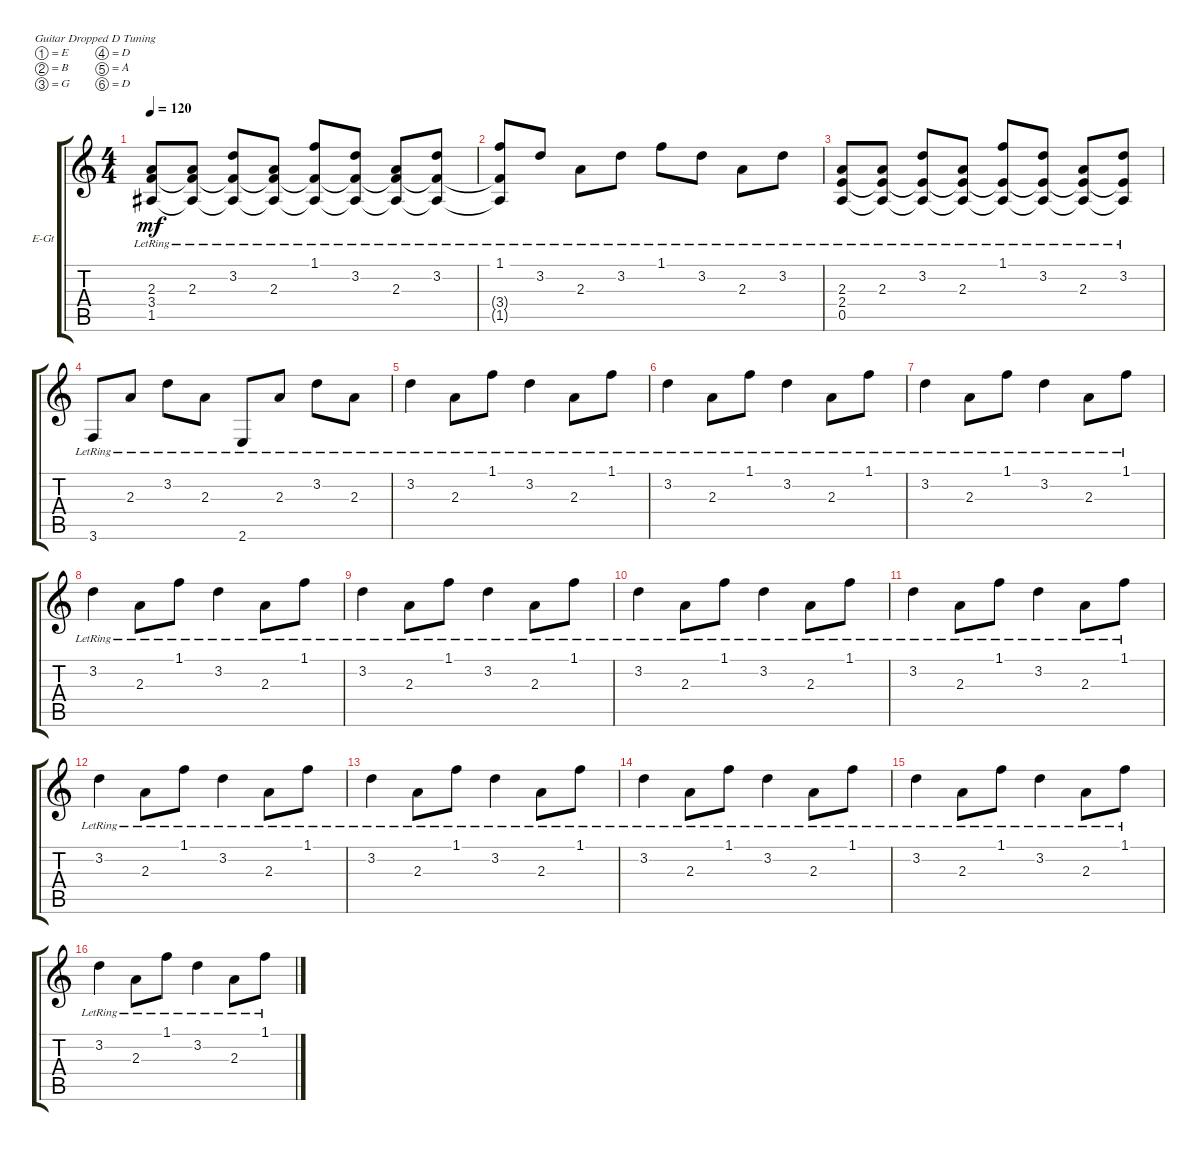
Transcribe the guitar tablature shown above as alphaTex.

\bracketExtendMode groupsimilarinstruments
\firstSystemTrackNameOrientation horizontal
\otherSystemsTrackNameOrientation horizontal
\track ("Melodia" "E-Gt") {instrument distortionguitar}
\staff {score tabs}
\tuning (E4 B3 G3 D3 A2 D2)
\ts (4 4)
\tempo 120
\clef g2
\ks c
(2.3{lr} 3.4 1.5).8{dy mf} (2.3{lr} 3.4{t} 1.5{t}).8 (3.2{lr} 3.4{t} 1.5{t}).8 (2.3{lr} 3.4{t} 1.5{t}).8 (1.1{lr} 3.4{t} 1.5{t}).8 (3.2{lr} 3.4{t} 1.5{t}).8 (2.3{lr} 3.4{t} 1.5{t}).8 (3.2{lr} 3.4{t} 1.5{t}).8 |
(1.1{lr} 3.4{t} 1.5{t}).8 3.2{lr}.8 2.3{lr}.8 3.2{lr}.8 1.1{lr}.8 3.2{lr}.8 2.3{lr}.8 3.2{lr}.8 |
(2.3{lr} 2.4 0.5).8 (2.3{lr} 2.4{t} 0.5{t}).8 (3.2{lr} 2.4{t} 0.5{t}).8 (2.3{lr} 2.4{t} 0.5{t}).8 (1.1{lr} 2.4{t} 0.5{t}).8 (3.2{lr} 2.4{t} 0.5{t}).8 (2.3{lr} 2.4{t} 0.5{t}).8 (3.2{lr} 2.4{t} 0.5{t}).8 |
3.6{lr}.8 2.3{lr}.8 3.2{lr}.8 2.3{lr}.8 2.6{lr}.8 2.3{lr}.8 3.2{lr}.8 2.3{lr}.8 |
3.2{lr}.4 2.3{lr}.8 1.1{lr}.8 3.2{lr}.4 2.3{lr}.8 1.1{lr}.8 |
3.2{lr}.4 2.3{lr}.8 1.1{lr}.8 3.2{lr}.4 2.3{lr}.8 1.1{lr}.8 |
3.2{lr}.4 2.3{lr}.8 1.1{lr}.8 3.2{lr}.4 2.3{lr}.8 1.1{lr}.8 |
3.2{lr}.4 2.3{lr}.8 1.1{lr}.8 3.2{lr}.4 2.3{lr}.8 1.1{lr}.8 |
3.2{lr}.4 2.3{lr}.8 1.1{lr}.8 3.2{lr}.4 2.3{lr}.8 1.1{lr}.8 |
3.2{lr}.4 2.3{lr}.8 1.1{lr}.8 3.2{lr}.4 2.3{lr}.8 1.1{lr}.8 |
3.2{lr}.4 2.3{lr}.8 1.1{lr}.8 3.2{lr}.4 2.3{lr}.8 1.1{lr}.8 |
3.2{lr}.4 2.3{lr}.8 1.1{lr}.8 3.2{lr}.4 2.3{lr}.8 1.1{lr}.8 |
3.2{lr}.4 2.3{lr}.8 1.1{lr}.8 3.2{lr}.4 2.3{lr}.8 1.1{lr}.8 |
3.2{lr}.4 2.3{lr}.8 1.1{lr}.8 3.2{lr}.4 2.3{lr}.8 1.1{lr}.8 |
3.2{lr}.4 2.3{lr}.8 1.1{lr}.8 3.2{lr}.4 2.3{lr}.8 1.1{lr}.8 |
3.2{lr}.4 2.3{lr}.8 1.1{lr}.8 3.2{lr}.4 2.3{lr}.8 1.1{lr}.8
